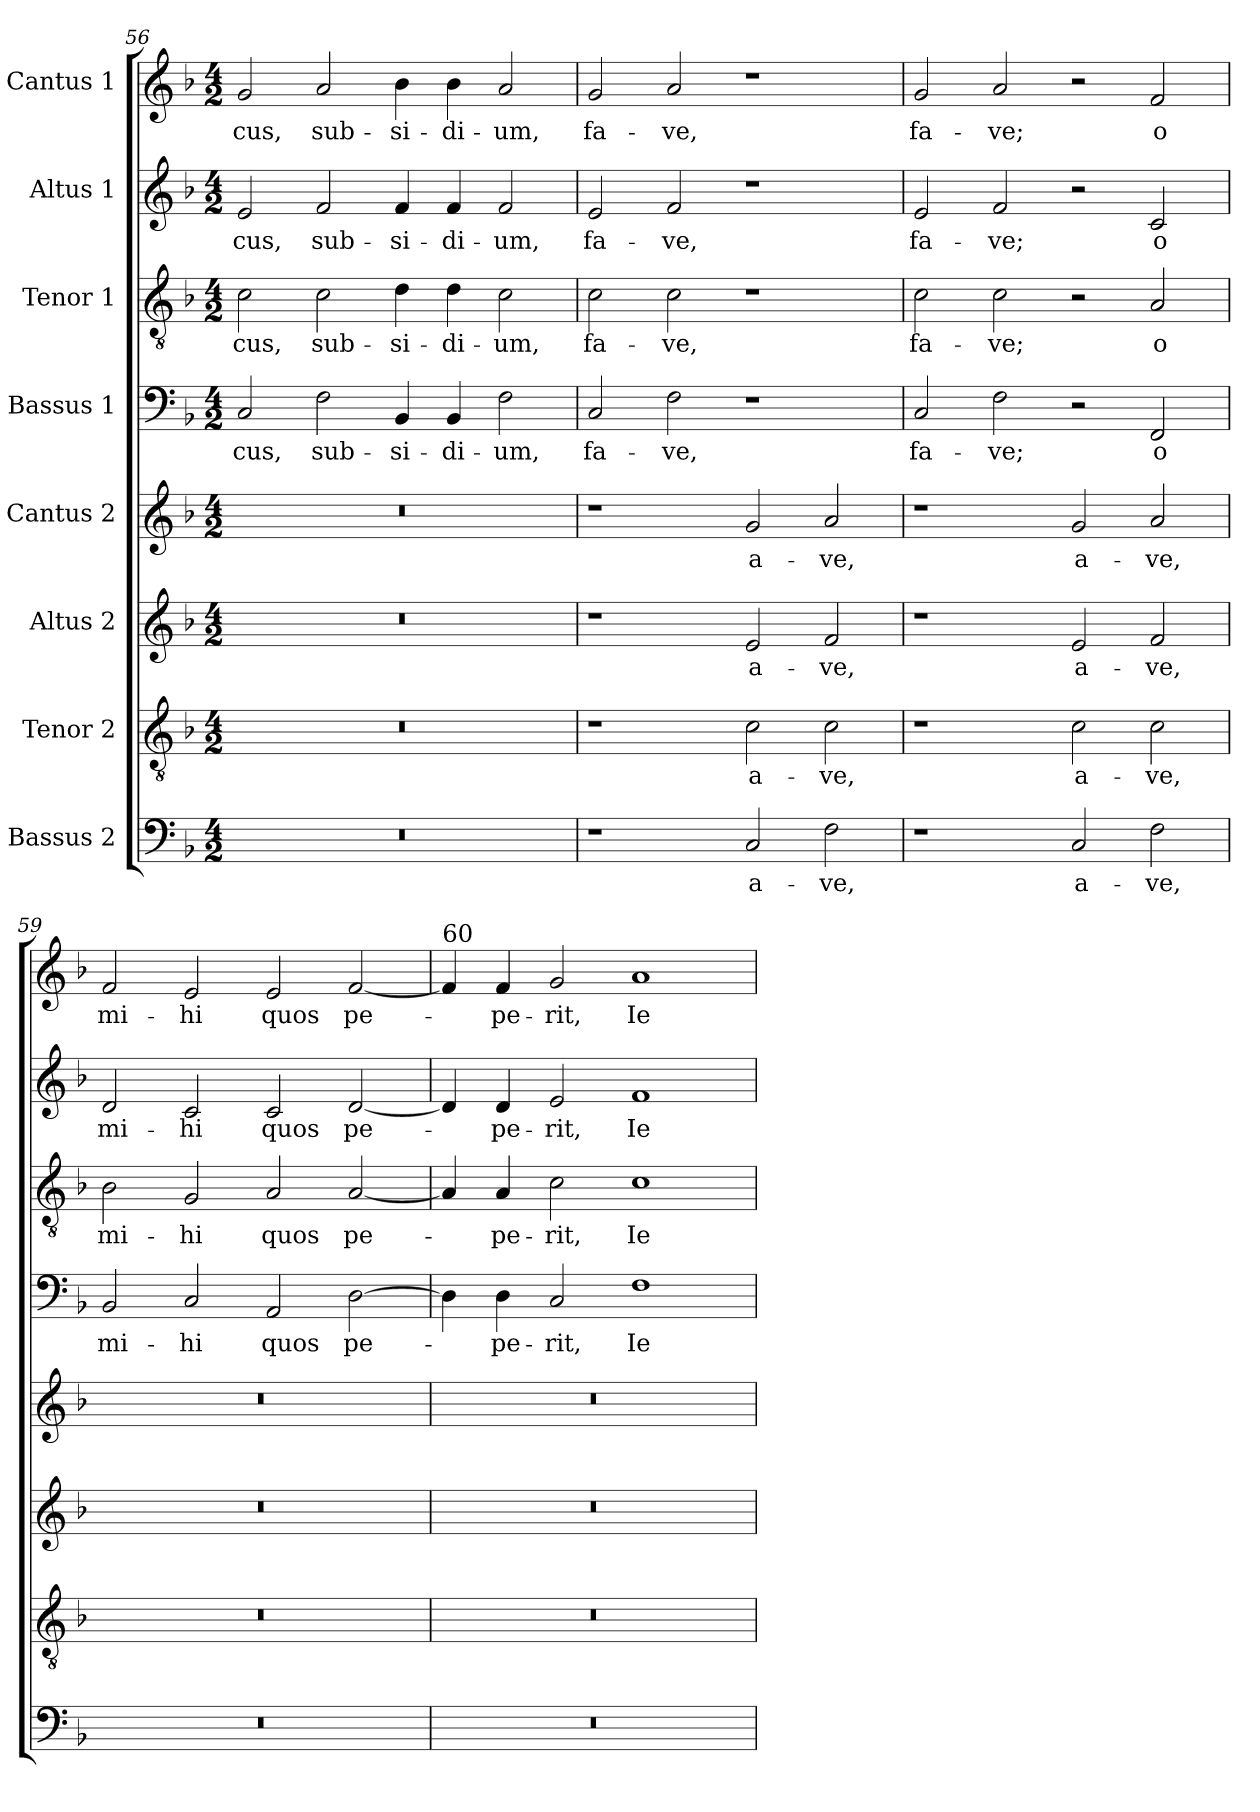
**kern	**text	**kern	**text	**kern	**text	**kern	**text	**kern	**text	**kern	**text	**kern	**text	**kern	**text
*part8	*part8	*part7	*part7	*part6	*part6	*part5	*part5	*part4	*part4	*part3	*part3	*part2	*part2	*part1	*part1
*staff8	*staff8	*staff7	*staff7	*staff6	*staff6	*staff5	*staff5	*staff4	*staff4	*staff3	*staff3	*staff2	*staff2	*staff1	*staff1
*I"Bassus 2	*	*I"Tenor 2	*	*I"Altus 2	*	*I"Cantus 2	*	*I"Bassus 1	*	*I"Tenor 1	*	*I"Altus 1	*	*I"Cantus 1	*
*clefF4	*	*clefGv2	*	*clefG2	*	*clefG2	*	*clefF4	*	*clefGv2	*	*clefG2	*	*clefG2	*
*k[b-]	*	*k[b-]	*	*k[b-]	*	*k[b-]	*	*k[b-]	*	*k[b-]	*	*k[b-]	*	*k[b-]	*
*M4/2	*	*M4/2	*	*M4/2	*	*M4/2	*	*M4/2	*	*M4/2	*	*M4/2	*	*M4/2	*
=56	=56	=56	=56	=56	=56	=56	=56	=56	=56	=56	=56	=56	=56	=56	=56
!	!	!	!	!	!	!	!	!	!LO:LY:b	!	!LO:LY:b	!	!LO:LY:b	!	!LO:LY:b
0r	.	0r	.	0r	.	0r	.	2C/	cus,	2c\	cus,	2e/	cus,	2g/	cus,
!	!	!	!	!	!	!	!	!	!LO:LY:b	!	!LO:LY:b	!	!LO:LY:b	!	!LO:LY:b
.	.	.	.	.	.	.	.	2F\	sub-	2c\	sub-	2f/	sub-	2a/	sub-
!	!	!	!	!	!	!	!	!	!LO:LY:b	!	!LO:LY:b	!	!LO:LY:b	!	!LO:LY:b
.	.	.	.	.	.	.	.	4BB-/	si-	4d\	si-	4f/	si-	4b-\	si-
!	!	!	!	!	!	!	!	!	!LO:LY:b	!	!LO:LY:b	!	!LO:LY:b	!	!LO:LY:b
.	.	.	.	.	.	.	.	4BB-/	di-	4d\	di-	4f/	di-	4b-\	di-
!	!	!	!	!	!	!	!	!	!LO:LY:b	!	!LO:LY:b	!	!LO:LY:b	!	!LO:LY:b
.	.	.	.	.	.	.	.	2F\	um,	2c\	um,	2f/	um,	2a/	um,
=57	=57	=57	=57	=57	=57	=57	=57	=57	=57	=57	=57	=57	=57	=57	=57
!	!	!	!	!	!	!	!	!	!LO:LY:b	!	!LO:LY:b	!	!LO:LY:b	!	!LO:LY:b
1r	.	1r	.	1r	.	1r	.	2C/	fa-	2c\	fa-	2e/	fa-	2g/	fa-
!	!	!	!	!	!	!	!	!	!LO:LY:b	!	!LO:LY:b	!	!LO:LY:b	!	!LO:LY:b
.	.	.	.	.	.	.	.	2F\	ve,	2c\	ve,	2f/	ve,	2a/	ve,
!	!LO:LY:b	!	!LO:LY:b	!	!LO:LY:b	!	!LO:LY:b	!	!	!	!	!	!	!	!
2C/	a-	2c\	a-	2e/	a-	2g/	a-	1r	.	1r	.	1r	.	1r	.
!	!LO:LY:b	!	!LO:LY:b	!	!LO:LY:b	!	!LO:LY:b	!	!	!	!	!	!	!	!
2F\	ve,	2c\	ve,	2f/	ve,	2a/	ve,	.	.	.	.	.	.	.	.
!!LO:PB:g=z
=58	=58	=58	=58	=58	=58	=58	=58	=58	=58	=58	=58	=58	=58	=58	=58
!	!	!	!	!	!	!	!	!	!LO:LY:b	!	!LO:LY:b	!	!LO:LY:b	!	!LO:LY:b
1r	.	1r	.	1r	.	1r	.	2C/	fa-	2c\	fa-	2e/	fa-	2g/	fa-
!	!	!	!	!	!	!	!	!	!LO:LY:b	!	!LO:LY:b	!	!LO:LY:b	!	!LO:LY:b
.	.	.	.	.	.	.	.	2F\	ve;	2c\	ve;	2f/	ve;	2a/	ve;
!	!LO:LY:b	!	!LO:LY:b	!	!LO:LY:b	!	!LO:LY:b	!	!	!	!	!	!	!	!
2C/	a-	2c\	a-	2e/	a-	2g/	a-	2r	.	2r	.	2r	.	2r	.
!	!LO:LY:b	!	!LO:LY:b	!	!LO:LY:b	!	!LO:LY:b	!	!LO:LY:b	!	!LO:LY:b	!	!LO:LY:b	!	!LO:LY:b
2F\	ve,	2c\	ve,	2f/	ve,	2a/	ve,	2FF/	o	2A/	o	2c/	o	2f/	o
=59	=59	=59	=59	=59	=59	=59	=59	=59	=59	=59	=59	=59	=59	=59	=59
!	!	!	!	!	!	!	!	!	!LO:LY:b	!	!LO:LY:b	!	!LO:LY:b	!	!LO:LY:b
0r	.	0r	.	0r	.	0r	.	2BB-/	mi-	2B-\	mi-	2d/	mi-	2f/	mi-
!	!	!	!	!	!	!	!	!	!LO:LY:b	!	!LO:LY:b	!	!LO:LY:b	!	!LO:LY:b
.	.	.	.	.	.	.	.	2C/	hi	2G/	hi	2c/	hi	2e/	hi
!	!	!	!	!	!	!	!	!	!LO:LY:b	!	!LO:LY:b	!	!LO:LY:b	!	!LO:LY:b
.	.	.	.	.	.	.	.	2AA/	quos	2A/	quos	2c/	quos	2e/	quos
!	!	!	!	!	!	!	!	!	!LO:LY:b	!	!LO:LY:b	!	!LO:LY:b	!	!LO:LY:b
.	.	.	.	.	.	.	.	[2D\	pe-	[2A/	pe-	[2d/	pe-	[2f/	pe-
=60	=60	=60	=60	=60	=60	=60	=60	=60	=60	=60	=60	=60	=60	=60	=60
!	!	!	!	!	!	!	!	!	!	!	!	!	!	!LO:TX:a:t=60	!
0r	.	0r	.	0r	.	0r	.	4D\]	.	4A/]	.	4d/]	.	4f/]	.
!	!	!	!	!	!	!	!	!	!LO:LY:b	!	!LO:LY:b	!	!LO:LY:b	!	!LO:LY:b
.	.	.	.	.	.	.	.	4D\	pe-	4A/	pe-	4d/	pe-	4f/	pe-
!	!	!	!	!	!	!	!	!	!LO:LY:b	!	!LO:LY:b	!	!LO:LY:b	!	!LO:LY:b
.	.	.	.	.	.	.	.	2C/	rit,	2c\	rit,	2e/	rit,	2g/	rit,
!	!	!	!	!	!	!	!	!	!LO:LY:b	!	!LO:LY:b	!	!LO:LY:b	!	!LO:LY:b
.	.	.	.	.	.	.	.	1F	Ie-	1c	Ie-	1f	Ie-	1a	Ie-
=	=	=	=	=	=	=	=	=	=	=	=	=	=	=	=
*-	*-	*-	*-	*-	*-	*-	*-	*-	*-	*-	*-	*-	*-	*-	*-
